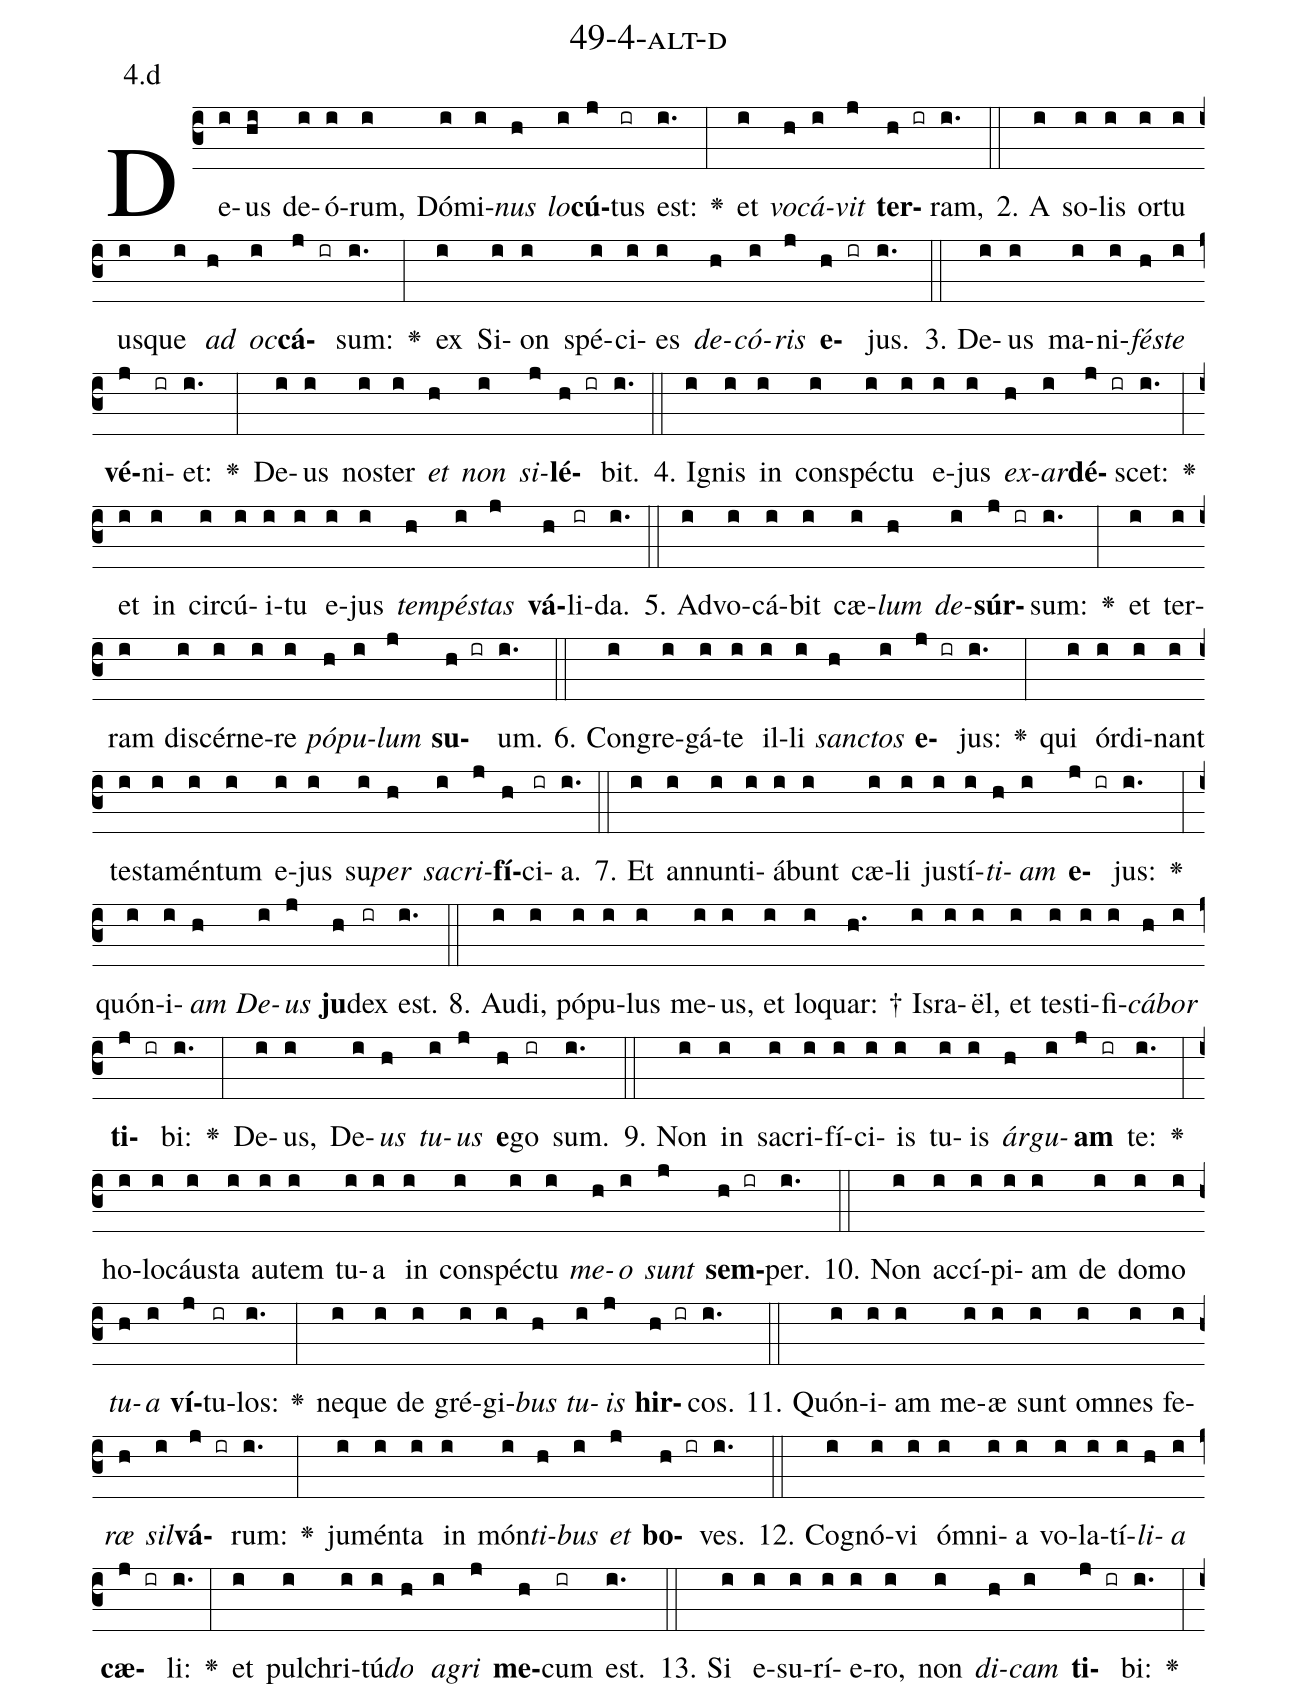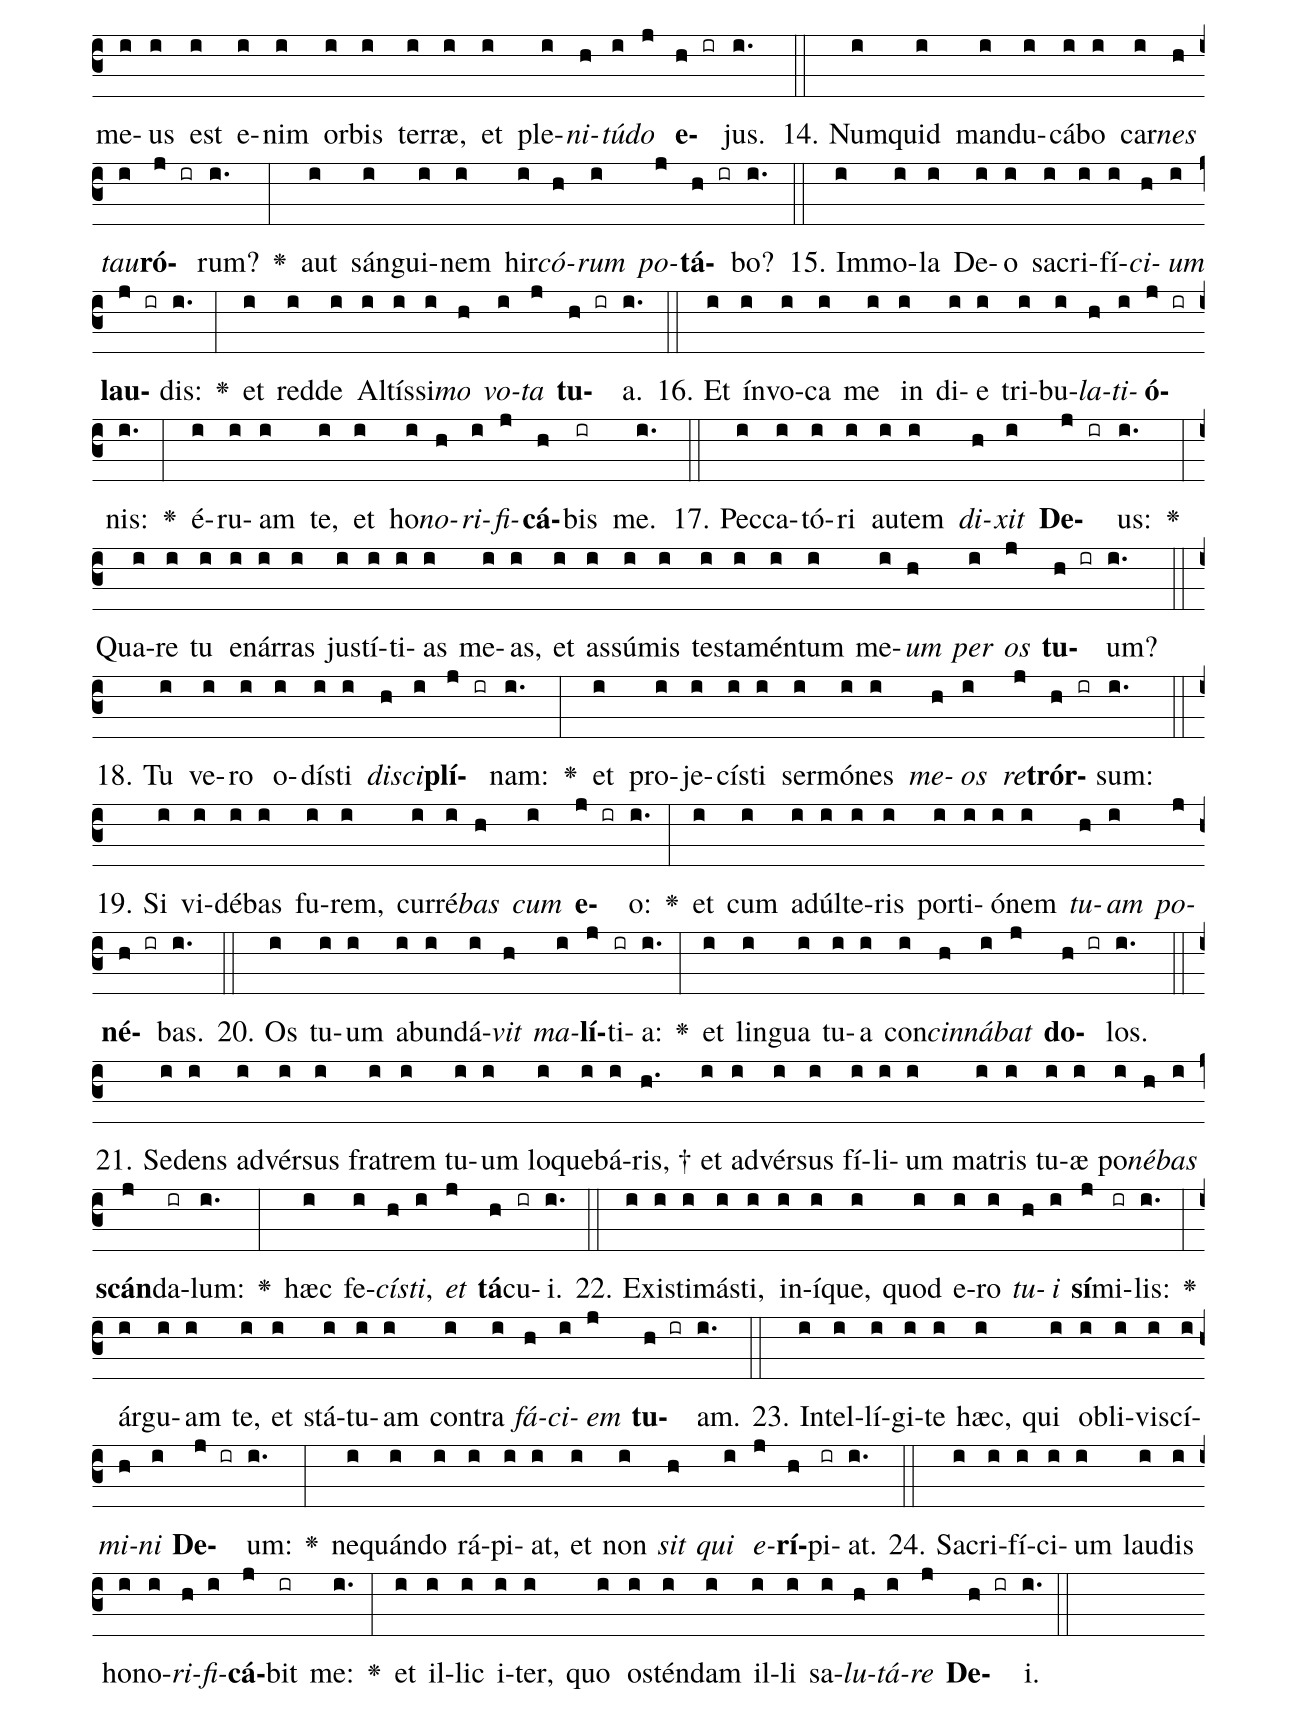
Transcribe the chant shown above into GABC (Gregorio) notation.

name: 49-4-alt-d;
annotation: 4.d;
%%
(c3)De(i)us(hi) de(i)ó(i)rum,(i) Dó(i)mi(i)<i>nus</i>(h) <i>lo</i>(i)<b>cú</b>(j)tus(ir) est:(i.) <v>\greheightstar</v>(:) et(i) <i>vo</i>(h)<i>cá</i>(i)<i>vit</i>(j) <b>ter</b>(h ir)ram,(i.) (::)
2. A(i) so(i)lis(i) or(i)tu(i) us(i)que(i) <i>ad</i>(h) <i>oc</i>(i)<b>cá</b>(j ir)sum:(i.) <v>\greheightstar</v>(:) ex(i) Si(i)on(i) spé(i)ci(i)es(i) <i>de</i>(h)<i>có</i>(i)<i>ris</i>(j) <b>e</b>(h ir)jus.(i.) (::)
3. De(i)us(i) ma(i)ni(i)<i>fés</i>(h)<i>te</i>(i) <b>vé</b>(j)ni(ir)et:(i.) <v>\greheightstar</v>(:) De(i)us(i) nos(i)ter(i) <i>et</i>(h) <i>non</i>(i) <i>si</i>(j)<b>lé</b>(h ir)bit.(i.) (::)
4. I(i)gnis(i) in(i) con(i)spéc(i)tu(i) e(i)jus(i) <i>ex</i>(h)<i>ar</i>(i)<b>dé</b>(j ir)scet:(i.) <v>\greheightstar</v>(:) et(i) in(i) cir(i)cú(i)i(i)tu(i) e(i)jus(i) <i>tem</i>(h)<i>pés</i>(i)<i>tas</i>(j) <b>vá</b>(h)li(ir)da.(i.) (::)
5. Ad(i)vo(i)cá(i)bit(i) cæ(i)<i>lum</i>(h) <i>de</i>(i)<b>súr</b>(j ir)sum:(i.) <v>\greheightstar</v>(:) et(i) ter(i)ram(i) di(i)scér(i)ne(i)re(i) <i>pó</i>(h)<i>pu</i>(i)<i>lum</i>(j) <b>su</b>(h ir)um.(i.) (::)
6. Con(i)gre(i)gá(i)te(i) il(i)li(i) <i>sanc</i>(h)<i>tos</i>(i) <b>e</b>(j ir)jus:(i.) <v>\greheightstar</v>(:) qui(i) ór(i)di(i)nant(i) tes(i)ta(i)mén(i)tum(i) e(i)jus(i) su(i)<i>per</i>(h) <i>sa</i>(i)<i>cri</i>(j)<b>fí</b>(h)ci(ir)a.(i.) (::)
7. Et(i) an(i)nun(i)ti(i)á(i)bunt(i) cæ(i)li(i) jus(i)tí(i)<i>ti</i>(h)<i>am</i>(i) <b>e</b>(j ir)jus:(i.) <v>\greheightstar</v>(:) quón(i)i(i)<i>am</i>(h) <i>De</i>(i)<i>us</i>(j) <b>ju</b>(h)dex(ir) est.(i.) (::)
8. Au(i)di,(i) pó(i)pu(i)lus(i) me(i)us,(i) et(i) lo(i)quar: †(h.) Is(i)ra(i)ël,(i) et(i) tes(i)ti(i)fi(i)<i>cá</i>(h)<i>bor</i>(i) <b>ti</b>(j ir)bi:(i.) <v>\greheightstar</v>(:) De(i)us,(i) De(i)<i>us</i>(h) <i>tu</i>(i)<i>us</i>(j) <b>e</b>(h)go(ir) sum.(i.) (::)
9. Non(i) in(i) sa(i)cri(i)fí(i)ci(i)is(i) tu(i)is(i) <i>ár</i>(h)<i>gu</i>(i)<b>am</b>(j ir) te:(i.) <v>\greheightstar</v>(:) ho(i)lo(i)cáus(i)ta(i) au(i)tem(i) tu(i)a(i) in(i) con(i)spéc(i)tu(i) <i>me</i>(h)<i>o</i>(i) <i>sunt</i>(j) <b>sem</b>(h ir)per.(i.) (::)
10. Non(i) ac(i)cí(i)pi(i)am(i) de(i) do(i)mo(i) <i>tu</i>(h)<i>a</i>(i) <b>ví</b>(j)tu(ir)los:(i.) <v>\greheightstar</v>(:) ne(i)que(i) de(i) gré(i)gi(i)<i>bus</i>(h) <i>tu</i>(i)<i>is</i>(j) <b>hir</b>(h ir)cos.(i.) (::)
11. Quón(i)i(i)am(i) me(i)æ(i) sunt(i) om(i)nes(i) fe(i)<i>ræ</i>(h) <i>sil</i>(i)<b>vá</b>(j ir)rum:(i.) <v>\greheightstar</v>(:) ju(i)mén(i)ta(i) in(i) món(i)<i>ti</i>(h)<i>bus</i>(i) <i>et</i>(j) <b>bo</b>(h ir)ves.(i.) (::)
12. Co(i)gnó(i)vi(i) óm(i)ni(i)a(i) vo(i)la(i)tí(i)<i>li</i>(h)<i>a</i>(i) <b>cæ</b>(j ir)li:(i.) <v>\greheightstar</v>(:) et(i) pul(i)chri(i)tú(i)<i>do</i>(h) <i>a</i>(i)<i>gri</i>(j) <b>me</b>(h)cum(ir) est.(i.) (::)
13. Si(i) e(i)su(i)rí(i)e(i)ro,(i) non(i) <i>di</i>(h)<i>cam</i>(i) <b>ti</b>(j ir)bi:(i.) <v>\greheightstar</v>(:) me(i)us(i) est(i) e(i)nim(i) or(i)bis(i) ter(i)ræ,(i) et(i) ple(i)<i>ni</i>(h)<i>tú</i>(i)<i>do</i>(j) <b>e</b>(h ir)jus.(i.) (::)
14. Num(i)quid(i) man(i)du(i)cá(i)bo(i) car(i)<i>nes</i>(h) <i>tau</i>(i)<b>ró</b>(j ir)rum?(i.) <v>\greheightstar</v>(:) aut(i) sán(i)gui(i)nem(i) hir(i)<i>có</i>(h)<i>rum</i>(i) <i>po</i>(j)<b>tá</b>(h ir)bo?(i.) (::)
15. Im(i)mo(i)la(i) De(i)o(i) sa(i)cri(i)fí(i)<i>ci</i>(h)<i>um</i>(i) <b>lau</b>(j ir)dis:(i.) <v>\greheightstar</v>(:) et(i) red(i)de(i) Al(i)tís(i)si(i)<i>mo</i>(h) <i>vo</i>(i)<i>ta</i>(j) <b>tu</b>(h ir)a.(i.) (::)
16. Et(i) ín(i)vo(i)ca(i) me(i) in(i) di(i)e(i) tri(i)bu(i)<i>la</i>(h)<i>ti</i>(i)<b>ó</b>(j ir)nis:(i.) <v>\greheightstar</v>(:) é(i)ru(i)am(i) te,(i) et(i) ho(i)<i>no</i>(h)<i>ri</i>(i)<i>fi</i>(j)<b>cá</b>(h)bis(ir) me.(i.) (::)
17. Pec(i)ca(i)tó(i)ri(i) au(i)tem(i) <i>di</i>(h)<i>xit</i>(i) <b>De</b>(j ir)us:(i.) <v>\greheightstar</v>(:) Qua(i)re(i) tu(i) e(i)nár(i)ras(i) jus(i)tí(i)ti(i)as(i) me(i)as,(i) et(i) as(i)sú(i)mis(i) tes(i)ta(i)mén(i)tum(i) me(i)<i>um</i>(h) <i>per</i>(i) <i>os</i>(j) <b>tu</b>(h ir)um?(i.) (::)
18. Tu(i) ve(i)ro(i) o(i)dís(i)ti(i) <i>di</i>(h)<i>sci</i>(i)<b>plí</b>(j ir)nam:(i.) <v>\greheightstar</v>(:) et(i) pro(i)je(i)cís(i)ti(i) ser(i)mó(i)nes(i) <i>me</i>(h)<i>os</i>(i) <i>re</i>(j)<b>trór</b>(h ir)sum:(i.) (::)
19. Si(i) vi(i)dé(i)bas(i) fu(i)rem,(i) cur(i)ré(i)<i>bas</i>(h) <i>cum</i>(i) <b>e</b>(j ir)o:(i.) <v>\greheightstar</v>(:) et(i) cum(i) ad(i)úl(i)te(i)ris(i) por(i)ti(i)ó(i)nem(i) <i>tu</i>(h)<i>am</i>(i) <i>po</i>(j)<b>né</b>(h ir)bas.(i.) (::)
20. Os(i) tu(i)um(i) ab(i)un(i)dá(i)<i>vit</i>(h) <i>ma</i>(i)<b>lí</b>(j)ti(ir)a:(i.) <v>\greheightstar</v>(:) et(i) lin(i)gua(i) tu(i)a(i) con(i)<i>cin</i>(h)<i>ná</i>(i)<i>bat</i>(j) <b>do</b>(h ir)los.(i.) (::)
21. Se(i)dens(i) ad(i)vér(i)sus(i) fra(i)trem(i) tu(i)um(i) lo(i)que(i)bá(i)ris, †(h.) et(i) ad(i)vér(i)sus(i) fí(i)li(i)um(i) ma(i)tris(i) tu(i)æ(i) po(i)<i>né</i>(h)<i>bas</i>(i) <b>scán</b>(j)da(ir)lum:(i.) <v>\greheightstar</v>(:) hæc(i) fe(i)<i>cís</i>(h)<i>ti</i>,(i) <i>et</i>(j) <b>tá</b>(h)cu(ir)i.(i.) (::)
22. Ex(i)is(i)ti(i)más(i)ti,(i) in(i)í(i)que,(i) quod(i) e(i)ro(i) <i>tu</i>(h)<i>i</i>(i) <b>sí</b>(j)mi(ir)lis:(i.) <v>\greheightstar</v>(:) ár(i)gu(i)am(i) te,(i) et(i) stá(i)tu(i)am(i) con(i)tra(i) <i>fá</i>(h)<i>ci</i>(i)<i>em</i>(j) <b>tu</b>(h ir)am.(i.) (::)
23. In(i)tel(i)lí(i)gi(i)te(i) hæc,(i) qui(i) ob(i)li(i)vi(i)scí(i)<i>mi</i>(h)<i>ni</i>(i) <b>De</b>(j ir)um:(i.) <v>\greheightstar</v>(:) ne(i)quán(i)do(i) rá(i)pi(i)at,(i) et(i) non(i) <i>sit</i>(h) <i>qui</i>(i) <i>e</i>(j)<b>rí</b>(h)pi(ir)at.(i.) (::)
24. Sa(i)cri(i)fí(i)ci(i)um(i) lau(i)dis(i) ho(i)no(i)<i>ri</i>(h)<i>fi</i>(i)<b>cá</b>(j)bit(ir) me:(i.) <v>\greheightstar</v>(:) et(i) il(i)lic(i) i(i)ter,(i) quo(i) os(i)tén(i)dam(i) il(i)li(i) sa(i)<i>lu</i>(h)<i>tá</i>(i)<i>re</i>(j) <b>De</b>(h ir)i.(i.) (::)
